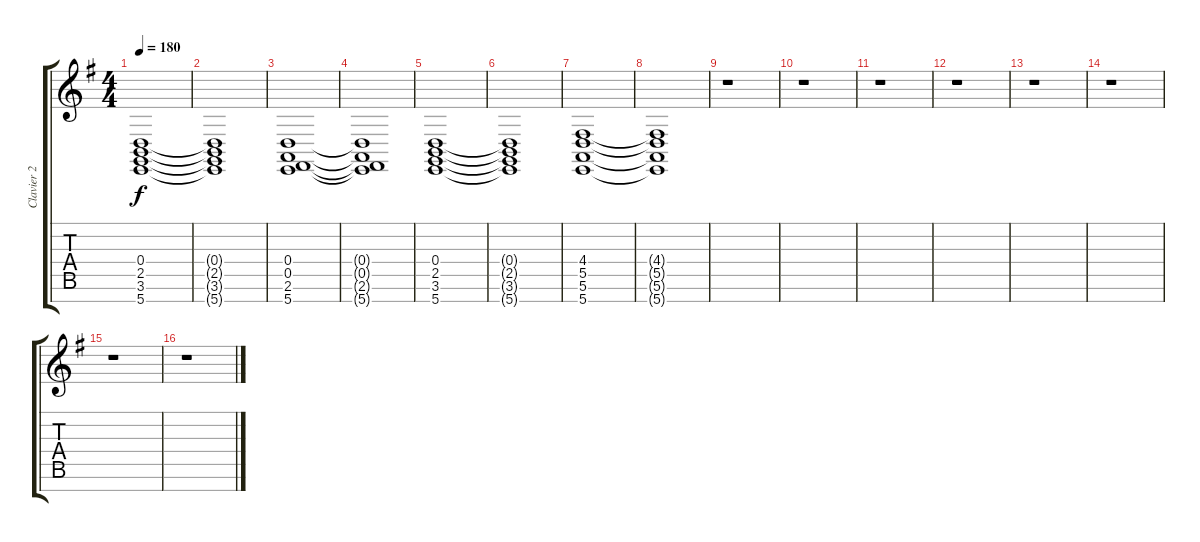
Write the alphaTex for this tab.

\track ("Clavier 2" "Clavier 2") {instrument pad7halo}
\staff {score tabs}
\tuning (E4 B3 G3 D3 A2 E2 B1) {hide}
\ts (4 4)
\tempo 180
\clef g2
\ks g
(0.4 2.5 3.6 5.7).1{dy f instrument pad7halo} |
(0.4{t} 2.5{t} 3.6{t} 5.7{t}).1 |
(0.4 0.5 2.6 5.7).1 |
(0.4{t} 0.5{t} 2.6{t} 5.7{t}).1 |
(0.4 2.5 3.6 5.7).1 |
(0.4{t} 2.5{t} 3.6{t} 5.7{t}).1 |
(4.4 5.5 5.6 5.7).1 |
(4.4{t} 5.5{t} 5.6{t} 5.7{t}).1 |
r.1 |
r.1 |
r.1 |
r.1 |
r.1 |
r.1 |
r.1 |
r.1
